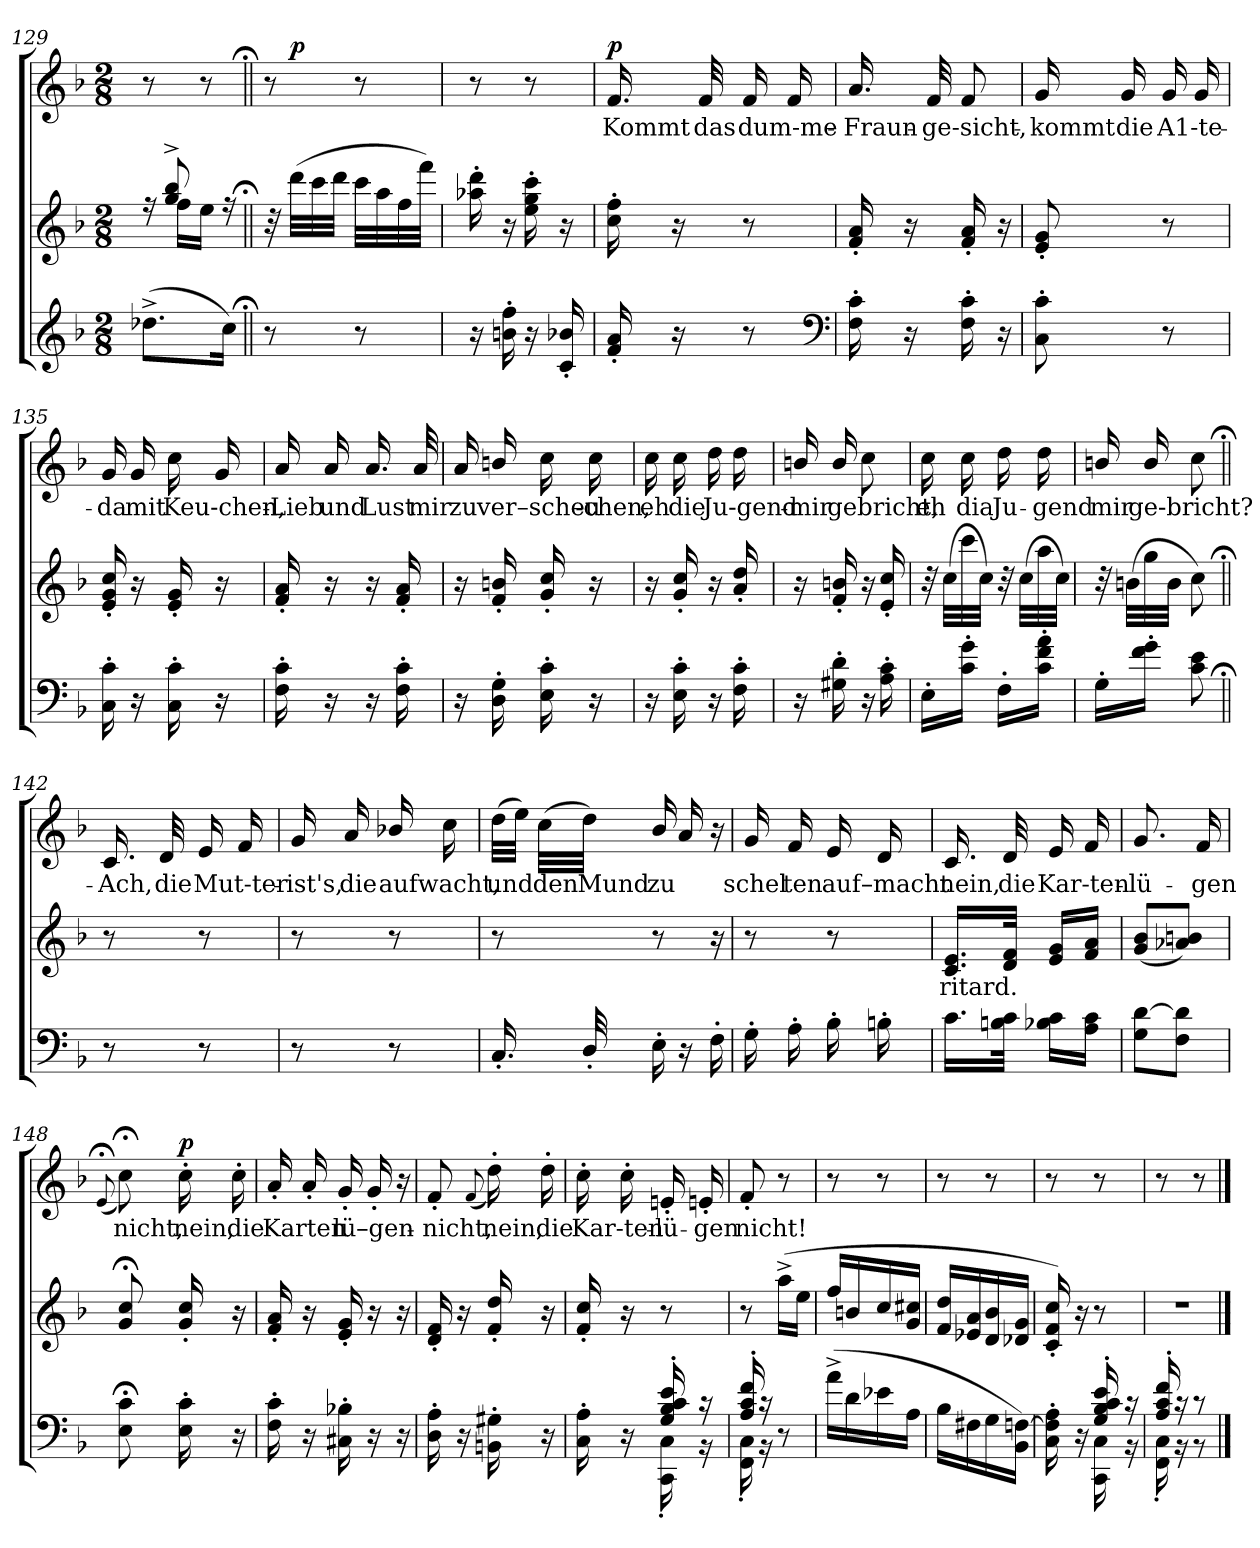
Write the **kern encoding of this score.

**kern	**kern	**text	**kern	**text	**dynam
*part1	*part1	*part1	*part1	*part1	*part1
*staff3	*staff2	*staff2	*staff1	*staff1	*staff1/2/3
*clefG2	*clefG2	*	*clefG2	*	*
*k[b-]	*k[b-]	*	*k[b-]	*	*
*M2/8	*M2/8	*	*M2/8	*	*
=129	=129	=129	=129	=129	=129
*	*^	*	*	*	*
(>8.dd-X^\L	16ryy	16rff	.	8r	.	.
.	8gg^/ 8bb-^/	16ff\LL	.	.	.	.
.	.	16ee\JJ	.	8r	.	.
16cc\Jk)	16ryy	16rff	.	.	.	.
*	*v	*v	*	*	*	*
!!LO:LB:g=z
=130||;	=130||;	=130||;	=130||;	=130||;	=130||;
8r	32r	.	8r	.	.
!	!	!	!	!	!LO:DY:b=2
.	(>32ddd\LLL	.	.	.	p
.	32ccc\	.	.	.	.
.	32ddd\JJJ	.	.	.	.
8r	32ccc\LLL	.	8r	.	.
.	32aa\	.	.	.	.
.	32ff\	.	.	.	.
.	32fff\JJJ)	.	.	.	.
=131	=131	=131	=131	=131	=131
16r	16aa-X'\ 16ddd'\	.	8r	.	.
16bn'\ 16ff'\	16r	.	.	.	.
16r	16ee'\ 16gg'\ 16ccc'\	.	8r	.	.
16c'/ 16b-X'/	16r	.	.	.	.
=132	=132	=132	=132	=132	=132
!	!	!	!	!	!LO:DY:a
16f'/ 16a'/	16cc'\ 16ff'\	.	16.f/	Kommt	p
16r	16r	.	.	.	.
.	.	.	32f/	das	.
8r	8r	.	16f/	dum-me-	.
.	.	.	16f/	.	.
*clefF4	*	*	*	*	*
=133	=133	=133	=133	=133	=133
16F'\ 16c'\	16f'/ 16a'/	.	16.a/	-Fraun-	.
16r	16r	.	.	.	.
.	.	.	32f/	-ge-sicht,-	.
16F'\ 16c'\	16f'/ 16a'/	.	8f/	.	.
16r	16r	.	.	.	.
=134	=134	=134	=134	=134	=134
8C'\ 8c'\	8e'/ 8g'/	.	16g/	-kommt	.
.	.	.	16g/	die	.
8r	8r	.	16g/	A1-te-	.
.	.	.	16g/	.	.
!!LO:PB:g=z
=135	=135	=135	=135	=135	=135
16C'\ 16c'\	16e'/ 16g'/ 16cc'/	.	16g/	-da	.
16r	16r	.	16g/	mit	.
16C'\ 16c'\	16e'/ 16g'/	.	16cc\	Keu-chen,-	.
16r	16r	.	16g/	.	.
=136	=136	=136	=136	=136	=136
16F'\ 16c'\	16f'/ 16a'/	.	16a/	-Lieb	.
16r	16r	.	16a/	und	.
16r	16r	.	16.a/	Lust	.
16F'\ 16c'\	16f'/ 16a'/	.	.	.	.
.	.	.	32a/	mir	.
=137	=137	=137	=137	=137	=137
16r	16r	.	16a/	zu	.
16D'\ 16G'\	16f'/ 16bn'/	.	16bn/	ver–scheu-	.
16E'\ 16c'\	16g'/ 16cc'/	.	16cc\	.	.
16r	16r	.	16cc\	-chen,	.
=138	=138	=138	=138	=138	=138
16r	16r	.	16cc\	eh	.
16E'\ 16c'\	16g'/ 16cc'/	.	16cc\	die	.
16r	16r	.	16dd\	Ju-gend-	.
16F'\ 16c'\	16a'/ 16dd'/	.	16dd\	.	.
=139	=139	=139	=139	=139	=139
16r	16r	.	16bn/	-mir	.
16G#X'\ 16d'\	16f'/ 16bn'/	.	16b/	gebricht,	.
16r	16r	.	8cc\	.	.
16A'\ 16c'\	16e'/ 16cc'/	.	.	.	.
!!LO:LB:g=z
=140	=140	=140	=140	=140	=140
16E'\LL	32r	.	16cc\	eh	.
.	(>32cc\LLL	.	.	.	.
16c'\ 16g'\JJ	32ccc\	.	16cc\	dia	.
.	32cc\JJJ)	.	.	.	.
16F'\LL	32r	.	16dd\	Ju-	.
.	(>32cc\LLL	.	.	.	.
16c'\ 16f'\ 16a'\JJ	32aa\	.	16dd\	-gend	.
.	32cc\JJJ)	.	.	.	.
=141	=141	=141	=141	=141	=141
16G'\LL	32r	.	16bn/	mir	.
.	(>32bn\LLL	.	.	.	.
16f'\ 16g'\JJ	32gg\	.	16b/	ge-bricht?-	.
.	32b\JJJ	.	.	.	.
8c\ 8e\	8cc\)	.	8cc\	.	.
=142||;	=142||;	=142||;	=142||;	=142||;	=142||;
8r	8r	.	16.c/	-Ach,	.
.	.	.	32d/	die	.
8r	8r	.	16e/	Mut-ter-	.
.	.	.	16f/	.	.
=143	=143	=143	=143	=143	=143
8r	8r	.	16g/	-ist's,	.
.	.	.	16a/	die	.
8r	8r	.	16b-X/	aufwacht,	.
.	.	.	16cc\	.	.
=144	=144	=144	=144	=144	=144
16.C'/	8r	.	(>32dd\LLL	und	.
.	.	.	32ee\JJJ)	.	.
.	.	.	(>32cc\LLL	den	.
32D'/	.	.	32dd\JJJ)	Mund	.
16E'\	8r	.	16b-/	zu	.
16r	.	.	16a/	.	.
16F'\	16r	.	16r	.	.
!!LO:LB:g=z
=145	=145	=145	=145	=145	=145
16G'\	8r	.	16g/	schel	.
16A'\	.	.	16f/	ten	.
16B-'\	8r	.	16e/	auf–macht	.
16Bn'\	.	.	16d/	.	.
=146	=146	=146	=146	=146	=146
16.c\LL	16.c/ 16.e/LL	ritard.	16.c/	nein,	.
32Bn\ 32c\JJk	32d/ 32f/JJk	.	32d/	die	.
16B-X\ 16c\LL	16e/ 16g/LL	.	16e/	Kar-ten-	.
16A\ 16c\JJ	16f/ 16a/JJ	.	16f/	.	.
=147	=147	=147	=147	=147	=147
8G\ [8d\L	(<8g/ 8b-/L	.	8.g/	-lü-	.
8F\ 8d]\J	8a-X/ 8bn/J)	.	.	.	.
.	.	.	16f/	-gen	.
=148	=148	=148	=148	=148	=148
.	.	.	(<8qqe;</	.	.
8E;<\ 8c;<\	8g;</ 8cc;</	.	8cc;<\)	-nicht,	.
!	!	!	!	!	!LO:DY:b=2
16E'\ 16c'\	16g'/ 16cc'/	.	16cc'\	nein,	p
16r	16r	.	16cc'\	die	.
=149	=149	=149	=149	=149	=149
16F'\ 16c'\	16f'/ 16a'/	.	16a'/	Karten	.
16r	16r	.	16a'/	.	.
16C#X'\ 16B-X'\	16e'/ 16g'/	.	16g'/	lü–gen-	.
16r	16r	.	16g'/	.	.
16r	16r	.	16r	.	.
=150	=150	=150	=150	=150	=150
16D'\ 16A'\	16d'/ 16f'/	.	8f'/	-nicht,	.
16r	16r	.	.	.	.
.	.	.	(<8qqf/	.	.
16BBn'\ 16G#X'\	16f'/ 16dd'/	.	16dd'\)	-nein,	.
16r	16r	.	16dd'\	die	.
!!LO:LB:g=z
=151	=151	=151	=151	=151	=151
*^	*	*	*	*	*
16ryy	16C'\ 16A'\	16f'/ 16cc'/	.	16cc'\	Kar-ten-	.
16r	16ryy	16r	.	16cc'\	.	.
16G'/ 16B-'/ 16c'/ 16e'/	16CC'\ 16C'\	8r	.	16en'/	-lü-	.
16r	16r	.	.	16en'/	-gen	.
=152	=152	=152	=152	=152	=152	=152
16A'/ 16c'/ 16f'/	16FF'\ 16C'\	8r	.	8f'/	nicht!	.
16r	16r	.	.	.	.	.
8r	8ryy	(>16aa^\LL	.	8r	.	.
.	.	16ee\JJ	.	.	.	.
*v	*v	*	*	*	*	*
=153	=153	=153	=153	=153	=153
(>16a^\LL	16ff/LL	.	8r	.	.
16d\	16bn/	.	.	.	.
16e-X\	16cc/	.	8r	.	.
16A\JJ	16g/ 16cc#X/JJ	.	.	.	.
=154	=154	=154	=154	=154	=154
16B-\LL	16f/ 16dd/LL	.	8r	.	.
16F#X\	16e-X/ 16a/	.	.	.	.
16G\	16d/ 16b-/	.	8r	.	.
16BB-\ [16Fn\JJ)	16d-X/ 16g/JJ	.	.	.	.
=155	=155	=155	=155	=155	=155
*^	*	*	*	*	*
16ryy	16C'\ 16F]'\ 16A'\	16c'/ 16f'/ 16cc'/)	.	8r	.	.
16r	16ryy	16r	.	.	.	.
16G'/ 16B-'/ 16c'/ 16e'/	16CC\ 16C\	8r	.	8r	.	.
16r	16r	.	.	.	.	.
=156	=156	=156	=156	=156	=156	=156
16A'/ 16c'/ 16f'/	16FF'\ 16C'\	4r	.	8r	.	.
16r	16r	.	.	.	.	.
8r	8r	.	.	8r	.	.
*v	*v	*	*	*	*	*
==	==	==	==	==	==
*-	*-	*-	*-	*-	*-
